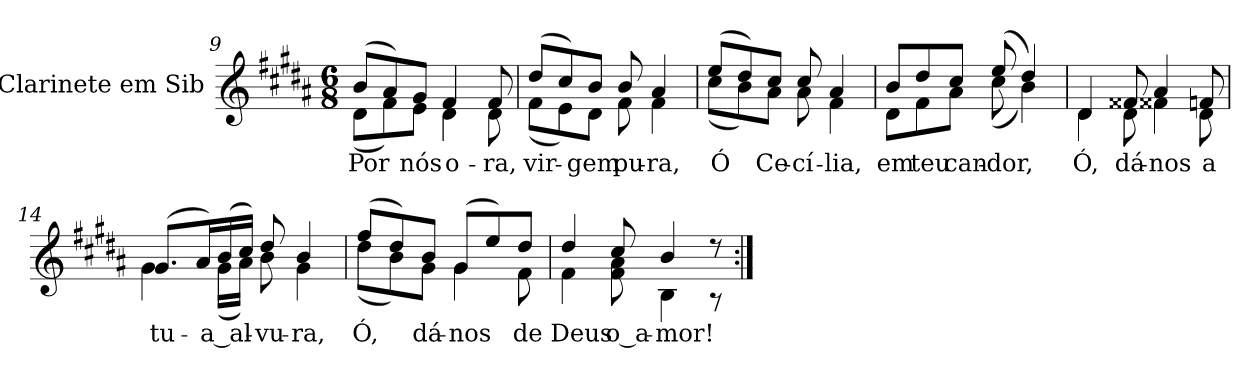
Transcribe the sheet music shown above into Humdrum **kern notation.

**kern	**text
*part1	*part1
*staff1	*staff1
*I"Clarinete em Sib	*
*I'Cl.	*
!!LO:LB:g=z
*clefG2	*
*ITrd1c2	*
*k[f#c#g#]	*
*A:	*
*M6/8	*
=9	=9
!	!LO:LY:b:color=#000000
*^	*
(8ai/L	(8c#i\L	Por
8g#i/)	8ei\)	.
!	!	!LO:LY:b:color=#000000
8f#i/J	8di\J	nós
!	!	!LO:LY:b:color=#000000
4ei/	4c#i\	o-
!	!	!LO:LY:b:color=#000000
8ei/	8c#i\	-ra,
=10	=10	=10
!	!	!LO:LY:b:color=#000000
(8cc#i/L	(8ei\L	vir-
8bi/)	8di\)	.
!	!	!LO:LY:b:color=#000000
8ai/J	8c#i\J	-gem
!	!	!LO:LY:b:color=#000000
8ai/	8ei\	pu-
!	!	!LO:LY:b:color=#000000
4g#i/	4ei\	-ra,
=11	=11	=11
!	!	!LO:LY:b:color=#000000
(8ddi/L	(8bi\L	Ó
8cc#i/)	8ai\)	.
!	!	!LO:LY:b:color=#000000
8bi/J	8g#i\J	Ce-
!	!	!LO:LY:b:color=#000000
8bi/	8g#i\	-cí-
!	!	!LO:LY:b:color=#000000
4g#i/	4ei\	-lia,
=12	=12	=12
!	!	!LO:LY:b:color=#000000
8ai/L	8c#i\L	em
!	!	!LO:LY:b:color=#000000
8cc#i/	8ei\	teu
!	!	!LO:LY:b:color=#000000
8bi/J	8g#i\J	can-
!	!	!LO:LY:b:color=#000000
(8ddi/	(8bi\	-dor,
4cc#i/)	4ai\)	.
!!LO:LB:g=z	!!
=13	=13	=13
!	!	!LO:LY:b:color=#000000
4c#i/	4c#i\	Ó,
!	!	!LO:LY:b:color=#000000
8e#Xi/	8c#i\	dá-
!	!	!LO:LY:b:color=#000000
4g#i/	4e#Xi\	-nos
!	!	!LO:LY:b:color=#000000
8e-i/	8c#i\	a
=14	=14	=14
!	!	!LO:LY:b:color=#000000
(8.f#i/L	4f#i\	tu-
16g#i/L)	.	.
!	!	!LO:LY:b:color=#000000
(16ai/	(16f#i\LL	-a_al-
16bi/JJ)	16g#i\JJ)	.
!	!	!LO:LY:b:color=#000000
8cc#i/	8ai\	-vu-
!	!	!LO:LY:b:color=#000000
4ai/	4f#i\	-ra,
=15	=15	=15
!	!	!LO:LY:b:color=#000000
(8eei/L	(8cc#i\L	Ó,
8cc#i/)	8ai\)	.
!	!	!LO:LY:b:color=#000000
8ai/J	8f#i\J	dá-
!	!	!LO:LY:b:color=#000000
(8f#i/L	4f#i\	-nos
8ddi/)	.	.
!	!	!LO:LY:b:color=#000000
8cc#i/J	8ei\	de
=16	=16	=16
!	!	!LO:LY:b:color=#000000
4cc#i/	4ei\	Deus
!	!	!LO:LY:b:color=#000000
8bi/	8ei\ 8g#i	o_a-
!	!	!LO:LY:b:color=#000000
4ai/	4Ai\	-mor!
8r	8r	.
*v	*v	*
=:|!	=:|!
*-	*-
